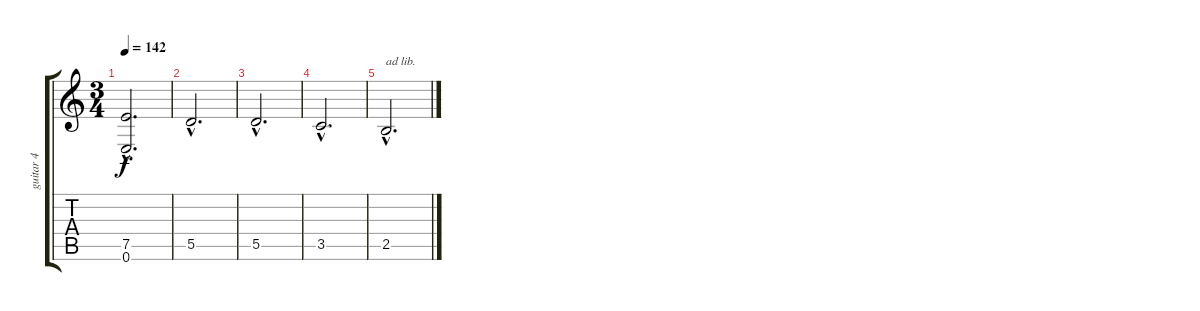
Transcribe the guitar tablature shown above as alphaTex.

\track ("guitar 4" "guitar 4") {instrument overdrivenguitar}
\staff {score tabs}
\tuning (E4 B3 G3 D3 A2 E2) {hide}
\ts (3 4)
\tempo 142
\clef g2
\ks c
(7.5{hac} 0.6{hac}).2{d dy f} |
5.5{hac}.2{d} |
5.5{hac}.2{d} |
3.5{hac}.2{d} |
2.5{hac}.2{d txt "ad lib."}
